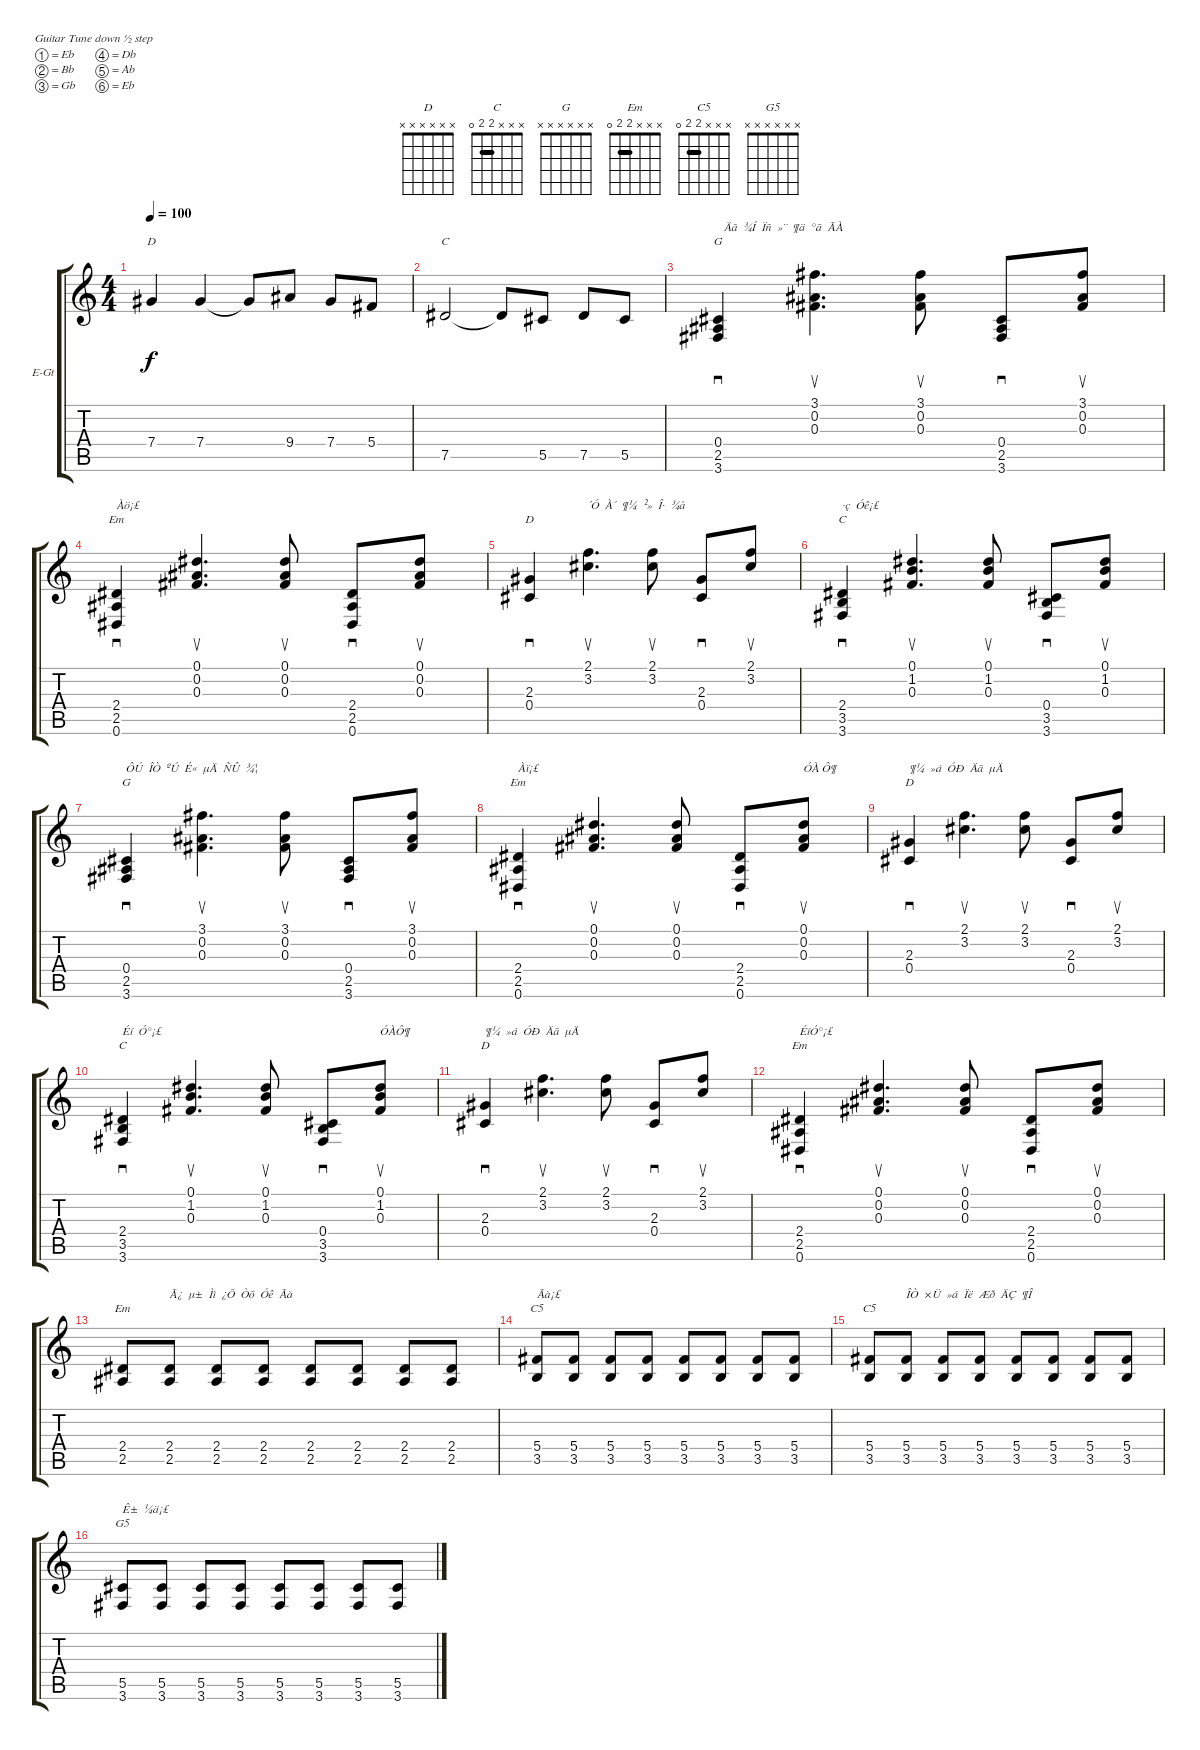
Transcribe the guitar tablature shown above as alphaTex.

\bracketExtendMode groupsimilarinstruments
\firstSystemTrackNameOrientation horizontal
\otherSystemsTrackNameOrientation horizontal
\track ("Ö÷Òô¼ªËû" "E-Gt") {instrument electricguitarjazz}
\staff {score tabs}
\tuning (Eb4 Bb3 Gb3 Db3 Ab2 Eb2)
\chord ("D" x x x 7 x x) {firstfret 7}
\chord ("C" x x x x 7 x) {firstfret 7}
\chord ("G" x x x x x x)
\chord ("Em" x x x 2 2 0) {barre 2}
\chord ("D" x x x x x x)
\chord ("C" x x x 2 2 0) {barre 2}
\chord ("C5" x x x 2 2 0) {barre 2}
\chord ("G5" x x x x x x)
\ts (4 4)
\tempo 100
\clef g2
\ks c
7.4.4{ch "D" dy f} 7.4.4 7.4{t}.8 9.4.8 7.4.8 5.4.8 |
7.5.2{ch "C"} 7.5{t}.8 5.5.8 7.5.8 5.5.8 |
(0.4 2.5 3.6).4{sd ch "G" txt "  Äã  ¾Í  Ïñ  »¨  ¶ä  °ã  ÃÀ"} (3.1 0.2 0.3).4{d su} (3.1 0.2 0.3).8{su} (0.4 2.5 3.6).8{sd} (3.1 0.2 0.3).8{su} |
(2.4 2.5 0.6).4{sd ch "Em" txt "Àö¡£"} (0.1 0.2 0.3).4{d su} (0.1 0.2 0.3).8{su} (2.4 2.5 0.6).8{sd} (0.1 0.2 0.3).8{su} |
(2.3 0.4).4{sd ch "D"} (2.1 3.2).4{d su txt "´Ó  À´  ¶¼  ²»  Î·  ¾å"} (2.1 3.2).8{su} (2.3 0.4).8{sd} (2.1 3.2).8{su} |
(2.4 3.5 3.6).4{sd ch "C" txt "·ç  Óê¡£"} (0.1 1.2 0.3).4{d su} (0.1 1.2 0.3).8{su} (0.4 3.5 3.6).8{sd} (0.1 1.2 0.3).8{su} |
(0.4 2.5 3.6).4{sd ch "G" txt "ÔÚ  ÎÒ  ºÚ  É«  µÄ  ÑÛ  ¾¦"} (3.1 0.2 0.3).4{d su} (3.1 0.2 0.3).8{su} (0.4 2.5 3.6).8{sd} (3.1 0.2 0.3).8{su} |
(2.4 2.5 0.6).4{sd ch "Em" txt "Àï¡£"} (0.1 0.2 0.3).4{d su} (0.1 0.2 0.3).8{su} (2.4 2.5 0.6).8{sd} (0.1 0.2 0.3).8{su txt "ÓÀ Ô¶"} |
(2.3 0.4).4{sd ch "D" txt "¶¼  »á  ÓÐ  Äã  µÄ"} (2.1 3.2).4{d su} (2.1 3.2).8{su} (2.3 0.4).8{sd} (2.1 3.2).8{su} |
(2.4 3.5 3.6).4{sd ch "C" txt "Éí  Ó°¡£"} (0.1 1.2 0.3).4{d su} (0.1 1.2 0.3).8{su} (0.4 3.5 3.6).8{sd} (0.1 1.2 0.3).8{su txt "ÓÀÔ¶"} |
(2.3 0.4).4{sd ch "D" txt "¶¼  »á  ÓÐ  Äã  µÄ"} (2.1 3.2).4{d su} (2.1 3.2).8{su} (2.3 0.4).8{sd} (2.1 3.2).8{su} |
(2.4 2.5 0.6).4{sd ch "Em" txt "ÉíÓ°¡£"} (0.1 0.2 0.3).4{d su} (0.1 0.2 0.3).8{su} (2.4 2.5 0.6).8{sd} (0.1 0.2 0.3).8{su} |
(2.4 2.5).8{ch "Em"} (2.4 2.5).8{txt "Ã¿  µ±  Ìì  ¿Õ  Òõ  Óê  Ãà"} (2.4 2.5).8 (2.4 2.5).8 (2.4 2.5).8 (2.4 2.5).8 (2.4 2.5).8 (2.4 2.5).8 |
(5.4 3.5).8{ch "C5" txt "Ãà¡£"} (5.4 3.5).8 (5.4 3.5).8 (5.4 3.5).8 (5.4 3.5).8 (5.4 3.5).8 (5.4 3.5).8 (5.4 3.5).8 |
(5.4 3.5).8{ch "C5"} (5.4 3.5).8{txt "ÎÒ  ×Ü  »á  Ïë  Æð  ÄÇ  ¶Î"} (5.4 3.5).8 (5.4 3.5).8 (5.4 3.5).8 (5.4 3.5).8 (5.4 3.5).8 (5.4 3.5).8 |
(5.5 3.6).8{ch "G5" txt "Ê±  ¼ä¡£"} (5.5 3.6).8 (5.5 3.6).8 (5.5 3.6).8 (5.5 3.6).8 (5.5 3.6).8 (5.5 3.6).8 (5.5 3.6).8
